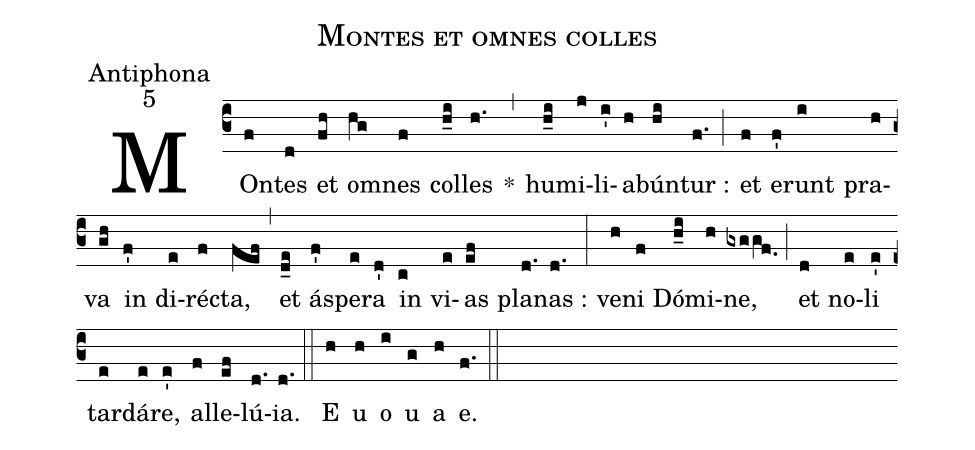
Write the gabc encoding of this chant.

name:Montes et omnes colles;
office-part:Antiphona;
mode:5;
%%
(c3) MOn(f)tes(d) et(fh) o(hg)mnes(f) col(h_i)les(h.) *(,) hu(h_i)mi(j)li(i')a(h)bún(hi)tur :(f.) (;) et(f) e(f')runt(i) pra(h)va(gh) in(f') di(e)ré(f)cta,(fef) (,) et(d_e) á(f')spe(e)ra(d') in(c) vi(e)as(ef) pla(d.)nas :(d.) (:) ve(h)ni(f) Dó(h_i)mi(h)ne,(gxggf.0) (;) et(d) no(e)li(e') tar(e)dá(e)re,(e') al(f)le(ef)lú(d.){ia}.(d.) (::) <eu>E(h) u(h) o(i) u(g) a(h) e.</eu>(f.) (::)
